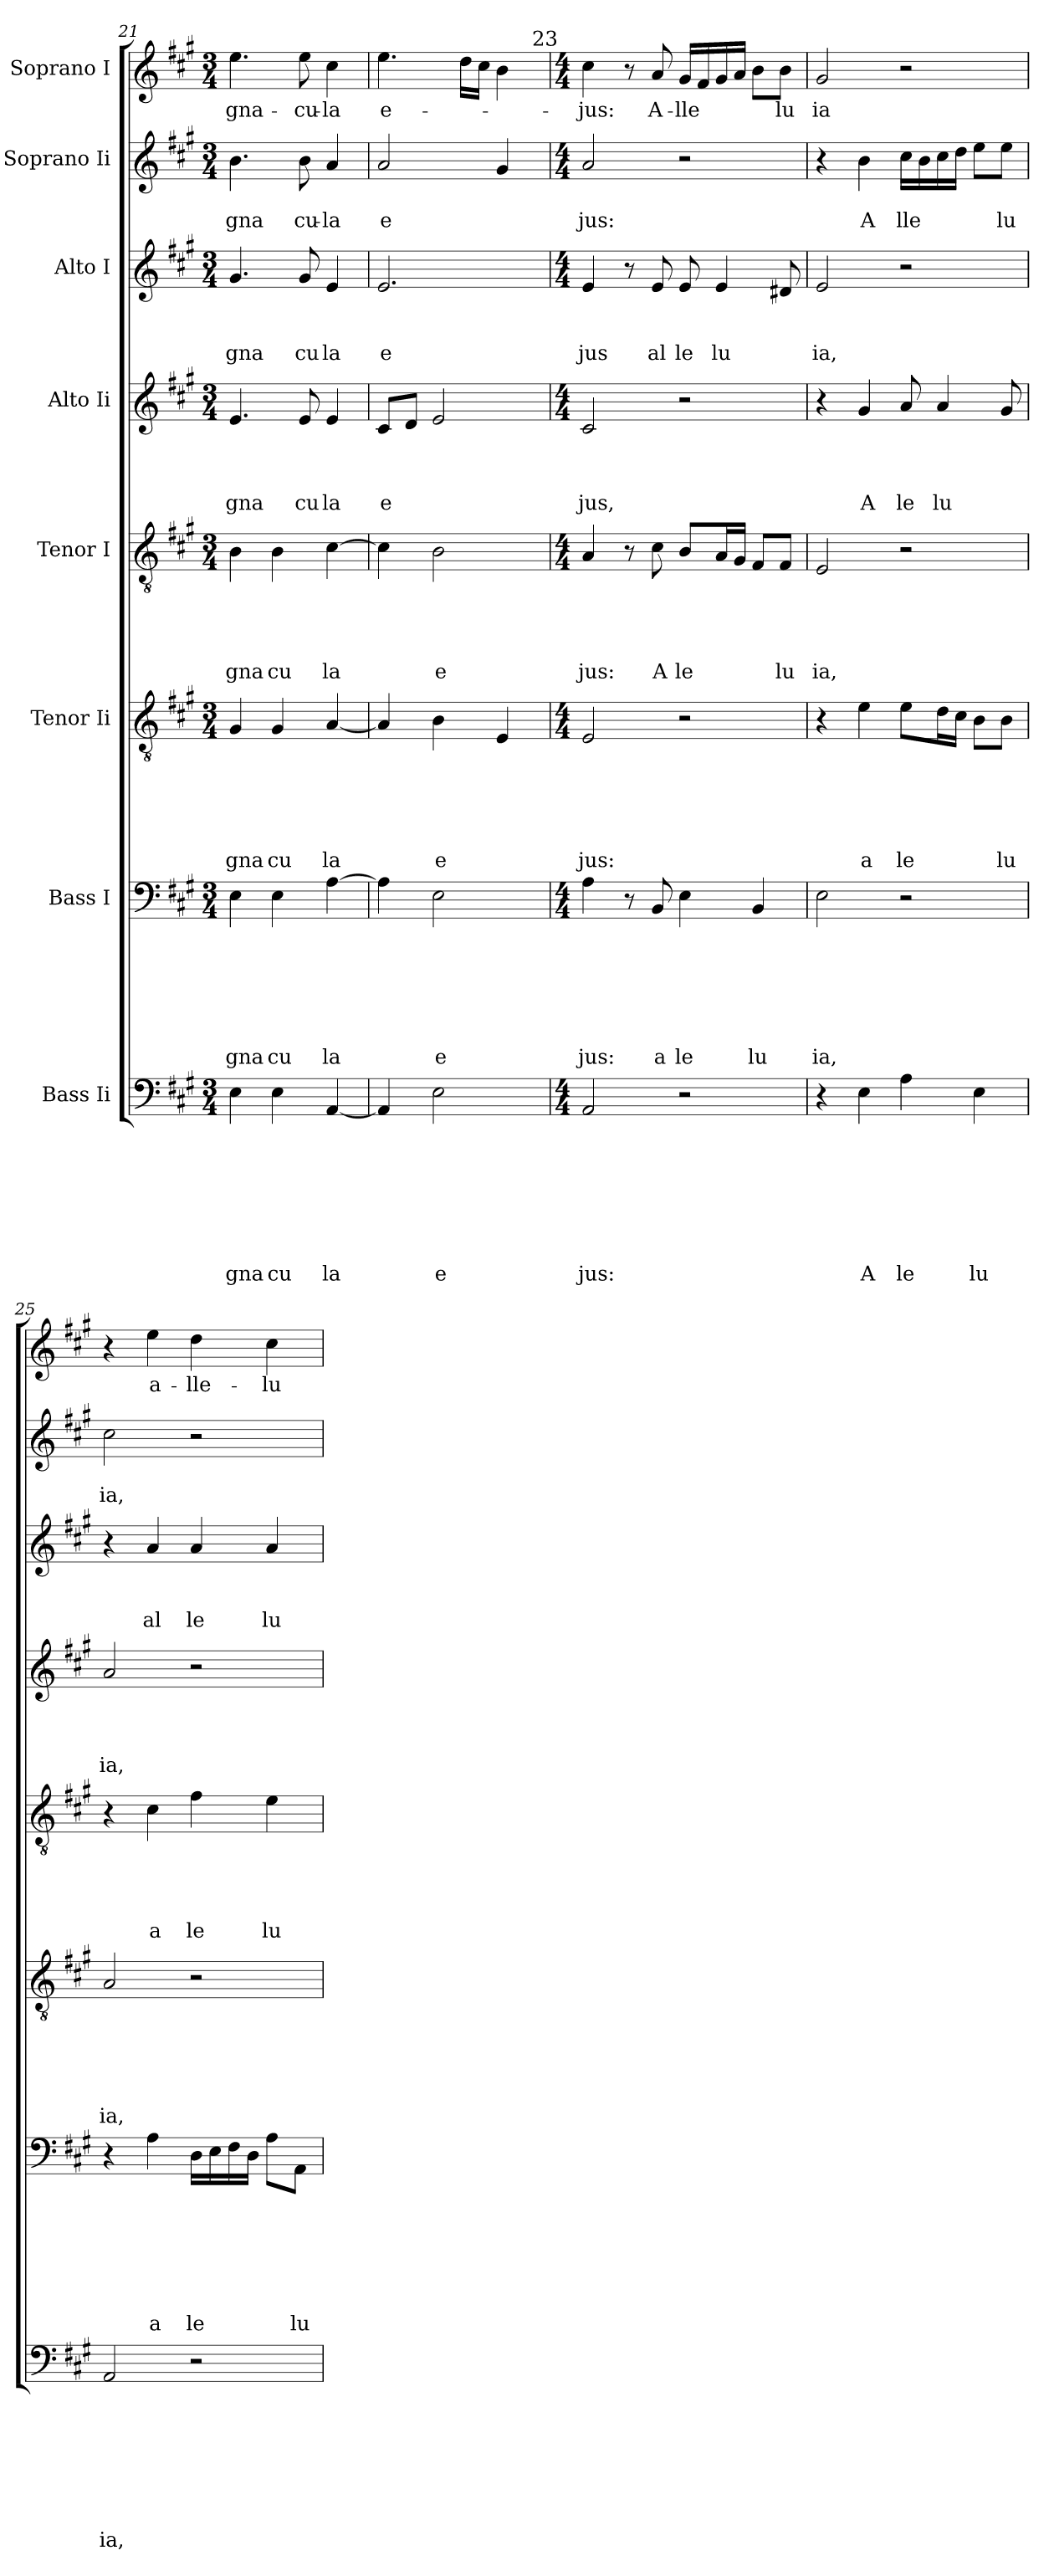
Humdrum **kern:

**kern	**text	**text	**text	**text	**text	**text	**text	**text	**kern	**text	**text	**text	**text	**text	**text	**text	**kern	**text	**text	**text	**text	**text	**text	**kern	**text	**text	**text	**text	**text	**kern	**text	**text	**text	**text	**kern	**text	**text	**text	**kern	**text	**text	**kern	**text
*part8	*part8	*part8	*part8	*part8	*part8	*part8	*part8	*part8	*part7	*part7	*part7	*part7	*part7	*part7	*part7	*part7	*part6	*part6	*part6	*part6	*part6	*part6	*part6	*part5	*part5	*part5	*part5	*part5	*part5	*part4	*part4	*part4	*part4	*part4	*part3	*part3	*part3	*part3	*part2	*part2	*part2	*part1	*part1
*staff8	*staff8	*staff8	*staff8	*staff8	*staff8	*staff8	*staff8	*staff8	*staff7	*staff7	*staff7	*staff7	*staff7	*staff7	*staff7	*staff7	*staff6	*staff6	*staff6	*staff6	*staff6	*staff6	*staff6	*staff5	*staff5	*staff5	*staff5	*staff5	*staff5	*staff4	*staff4	*staff4	*staff4	*staff4	*staff3	*staff3	*staff3	*staff3	*staff2	*staff2	*staff2	*staff1	*staff1
*I"Bass Ii	*	*	*	*	*	*	*	*	*I"Bass I	*	*	*	*	*	*	*	*I"Tenor Ii	*	*	*	*	*	*	*I"Tenor I	*	*	*	*	*	*I"Alto Ii	*	*	*	*	*I"Alto I	*	*	*	*I"Soprano Ii	*	*	*I"Soprano I	*
!!LO:LB:g=z
*clefF4	*	*	*	*	*	*	*	*	*clefF4	*	*	*	*	*	*	*	*clefGv2	*	*	*	*	*	*	*clefGv2	*	*	*	*	*	*clefG2	*	*	*	*	*clefG2	*	*	*	*clefG2	*	*	*clefG2	*
*k[f#c#g#]	*	*	*	*	*	*	*	*	*k[f#c#g#]	*	*	*	*	*	*	*	*k[f#c#g#]	*	*	*	*	*	*	*k[f#c#g#]	*	*	*	*	*	*k[f#c#g#]	*	*	*	*	*k[f#c#g#]	*	*	*	*k[f#c#g#]	*	*	*k[f#c#g#]	*
*A:	*	*	*	*	*	*	*	*	*A:	*	*	*	*	*	*	*	*A:	*	*	*	*	*	*	*A:	*	*	*	*	*	*A:	*	*	*	*	*A:	*	*	*	*A:	*	*	*A:	*
*M3/4	*	*	*	*	*	*	*	*	*M3/4	*	*	*	*	*	*	*	*M3/4	*	*	*	*	*	*	*M3/4	*	*	*	*	*	*M3/4	*	*	*	*	*M3/4	*	*	*	*M3/4	*	*	*M3/4	*
=21	=21	=21	=21	=21	=21	=21	=21	=21	=21	=21	=21	=21	=21	=21	=21	=21	=21	=21	=21	=21	=21	=21	=21	=21	=21	=21	=21	=21	=21	=21	=21	=21	=21	=21	=21	=21	=21	=21	=21	=21	=21	=21	=21
!	!	!	!	!	!	!	!	!LO:LY:b	!	!	!	!	!	!	!	!LO:LY:b	!	!	!	!	!	!	!LO:LY:b	!	!	!	!	!	!LO:LY:b	!	!	!	!	!LO:LY:b	!	!	!	!LO:LY:b	!	!	!LO:LY:b	!	!LO:LY:b
4E\	.	.	.	.	.	.	.	gna	4E\	.	.	.	.	.	.	gna	4G#/	.	.	.	.	.	gna	4B\	.	.	.	.	gna	4.e/	.	.	.	gna	4.g#/	.	.	gna	4.b\	.	-gna	4.ee\	-gna-
!	!	!	!	!	!	!	!	!LO:LY:b	!	!	!	!	!	!	!	!LO:LY:b	!	!	!	!	!	!	!LO:LY:b	!	!	!	!	!	!LO:LY:b	!	!	!	!	!	!	!	!	!	!	!	!	!	!
4E\	.	.	.	.	.	.	.	cu	4E\	.	.	.	.	.	.	cu	4G#/	.	.	.	.	.	cu	4B\	.	.	.	.	cu	.	.	.	.	.	.	.	.	.	.	.	.	.	.
!	!	!	!	!	!	!	!	!	!	!	!	!	!	!	!	!	!	!	!	!	!	!	!	!	!	!	!	!	!	!	!	!	!	!LO:LY:b	!	!	!	!LO:LY:b	!	!	!LO:LY:b	!	!LO:LY:b
.	.	.	.	.	.	.	.	.	.	.	.	.	.	.	.	.	.	.	.	.	.	.	.	.	.	.	.	.	.	8e/	.	.	.	cu	8g#/	.	.	cu	8b\	.	cu-	8ee\	-cu-
!	!	!	!	!	!	!	!	!LO:LY:b	!	!	!	!	!	!	!	!LO:LY:b	!	!	!	!	!	!	!LO:LY:b	!	!	!	!	!	!LO:LY:b	!	!	!	!	!LO:LY:b	!	!	!	!LO:LY:b	!	!	!LO:LY:b	!	!LO:LY:b
[<4AA/	.	.	.	.	.	.	.	la	[>4A\	.	.	.	.	.	.	la	[<4A/	.	.	.	.	.	la	[>4c#\	.	.	.	.	la	4e/	.	.	.	la	4e/	.	.	la	4a/	.	-la	4cc#\	-la
=22	=22	=22	=22	=22	=22	=22	=22	=22	=22	=22	=22	=22	=22	=22	=22	=22	=22	=22	=22	=22	=22	=22	=22	=22	=22	=22	=22	=22	=22	=22	=22	=22	=22	=22	=22	=22	=22	=22	=22	=22	=22	=22	=22
!	!	!	!	!	!	!	!	!	!	!	!	!	!	!	!	!	!	!	!	!	!	!	!	!	!	!	!	!	!	!	!	!	!	!LO:LY:b	!	!	!	!LO:LY:b	!	!	!LO:LY:b	!	!LO:LY:b
*	*	*	*	*	*	*	*	*	*	*	*	*	*	*	*	*	*	*	*	*	*	*	*	*	*	*	*	*	*	*	*	*	*	*	*	*	*	*	*	*	*	*^	*
4AA/]	.	.	.	.	.	.	.	.	4A\]	.	.	.	.	.	.	.	4A/]	.	.	.	.	.	.	4c#\]	.	.	.	.	.	8c#/L	.	.	.	e	2.e/	.	.	e	2a/	.	e	4.ee\	2ryy	e-
.	.	.	.	.	.	.	.	.	.	.	.	.	.	.	.	.	.	.	.	.	.	.	.	.	.	.	.	.	.	8d/J	.	.	.	.	.	.	.	.	.	.	.	.	.	.
!	!	!	!	!	!	!	!	!LO:LY:b	!	!	!	!	!	!	!	!LO:LY:b	!	!	!	!	!	!	!LO:LY:b	!	!	!	!	!	!LO:LY:b	!	!	!	!	!	!	!	!	!	!	!	!	!	!	!
2E\	.	.	.	.	.	.	.	e	2E\	.	.	.	.	.	.	e	4B\	.	.	.	.	.	e	2B\	.	.	.	.	e	2e/	.	.	.	.	.	.	.	.	.	.	.	.	.	.
.	.	.	.	.	.	.	.	.	.	.	.	.	.	.	.	.	.	.	.	.	.	.	.	.	.	.	.	.	.	.	.	.	.	.	.	.	.	.	.	.	.	16dd\LL	.	.
.	.	.	.	.	.	.	.	.	.	.	.	.	.	.	.	.	.	.	.	.	.	.	.	.	.	.	.	.	.	.	.	.	.	.	.	.	.	.	.	.	.	16cc#\JJ	.	.
.	.	.	.	.	.	.	.	.	.	.	.	.	.	.	.	.	4E/	.	.	.	.	.	.	.	.	.	.	.	.	.	.	.	.	.	.	.	.	.	4g#/	.	.	4b\	8.ryy	.
*	*	*	*	*	*	*	*	*	*	*	*	*	*	*	*	*	*	*	*	*	*	*	*	*	*	*	*	*	*	*	*	*	*	*	*	*	*	*	*	*	*	*MM46	*	*
!	!	!	!	!	!	!	!	!	!	!	!	!	!	!	!	!	!	!	!	!	!	!	!	!	!	!	!	!	!	!	!	!	!	!	!	!	!	!	!	!	!	!	!LO:TX:a:t=23	!
.	.	.	.	.	.	.	.	.	.	.	.	.	.	.	.	.	.	.	.	.	.	.	.	.	.	.	.	.	.	.	.	.	.	.	.	.	.	.	.	.	.	.	16ryy	.
*	*	*	*	*	*	*	*	*	*	*	*	*	*	*	*	*	*	*	*	*	*	*	*	*	*	*	*	*	*	*	*	*	*	*	*	*	*	*	*	*	*	*v	*v	*
=23	=23	=23	=23	=23	=23	=23	=23	=23	=23	=23	=23	=23	=23	=23	=23	=23	=23	=23	=23	=23	=23	=23	=23	=23	=23	=23	=23	=23	=23	=23	=23	=23	=23	=23	=23	=23	=23	=23	=23	=23	=23	=23	=23
*M4/4	*	*	*	*	*	*	*	*	*M4/4	*	*	*	*	*	*	*	*M4/4	*	*	*	*	*	*	*M4/4	*	*	*	*	*	*M4/4	*	*	*	*	*M4/4	*	*	*	*M4/4	*	*	*M4/4	*
*	*	*	*	*	*	*	*	*	*	*	*	*	*	*	*	*	*	*	*	*	*	*	*	*	*	*	*	*	*	*	*	*	*	*	*	*	*	*	*	*	*	*^	*
!	!	!	!	!	!	!	!	!LO:LY:b	!	!	!	!	!	!	!	!LO:LY:b	!	!	!	!	!	!	!LO:LY:b	!	!	!	!	!	!LO:LY:b	!	!	!	!	!LO:LY:b	!	!	!	!LO:LY:b	!	!	!LO:LY:b	!	!	!LO:LY:b
*	*	*	*	*	*	*	*	*	*	*	*	*	*	*	*	*	*	*	*	*	*	*	*	*	*	*	*	*	*	*	*	*	*	*	*	*	*	*	*	*	*	*v	*v	*
2AA/	.	.	.	.	.	.	.	jus:	4A\	.	.	.	.	.	.	jus:	2E/	.	.	.	.	.	jus:	4A/	.	.	.	.	jus:	2c#/	.	.	.	jus,	4e/	.	.	jus	2a/	.	jus:	4cc#\	-jus:
.	.	.	.	.	.	.	.	.	8r	.	.	.	.	.	.	.	.	.	.	.	.	.	.	8r	.	.	.	.	.	.	.	.	.	.	8r	.	.	.	.	.	.	8r	.
!	!	!	!	!	!	!	!	!	!	!	!	!	!	!	!	!LO:LY:b	!	!	!	!	!	!	!	!	!	!	!	!	!LO:LY:b	!	!	!	!	!	!	!	!	!LO:LY:b	!	!	!	!	!LO:LY:b
.	.	.	.	.	.	.	.	.	8BB/	.	.	.	.	.	.	a	.	.	.	.	.	.	.	8c#\	.	.	.	.	A	.	.	.	.	.	8e/	.	.	al	.	.	.	8a/	A-
!	!	!	!	!	!	!	!	!	!	!	!	!	!	!	!	!LO:LY:b	!	!	!	!	!	!	!	!	!	!	!	!	!LO:LY:b	!	!	!	!	!	!	!	!	!LO:LY:b	!	!	!	!	!LO:LY:b
2r	.	.	.	.	.	.	.	.	4E\	.	.	.	.	.	.	le	2r	.	.	.	.	.	.	8B/L	.	.	.	.	le	2r	.	.	.	.	8e/	.	.	le	2r	.	.	16g#/LL	-lle
.	.	.	.	.	.	.	.	.	.	.	.	.	.	.	.	.	.	.	.	.	.	.	.	.	.	.	.	.	.	.	.	.	.	.	.	.	.	.	.	.	.	16f#/	.
!	!	!	!	!	!	!	!	!	!	!	!	!	!	!	!	!	!	!	!	!	!	!	!	!	!	!	!	!	!	!	!	!	!	!	!	!	!	!LO:LY:b	!	!	!	!	!
.	.	.	.	.	.	.	.	.	.	.	.	.	.	.	.	.	.	.	.	.	.	.	.	16A/L	.	.	.	.	.	.	.	.	.	.	4e/	.	.	lu	.	.	.	16g#/	.
.	.	.	.	.	.	.	.	.	.	.	.	.	.	.	.	.	.	.	.	.	.	.	.	16G#/JJ	.	.	.	.	.	.	.	.	.	.	.	.	.	.	.	.	.	16a/JJ	.
!	!	!	!	!	!	!	!	!	!	!	!	!	!	!	!	!LO:LY:b	!	!	!	!	!	!	!	!	!	!	!	!	!	!	!	!	!	!	!	!	!	!	!	!	!	!	!
.	.	.	.	.	.	.	.	.	4BB/	.	.	.	.	.	.	lu	.	.	.	.	.	.	.	8F#/L	.	.	.	.	.	.	.	.	.	.	.	.	.	.	.	.	.	8b\L	.
!	!	!	!	!	!	!	!	!	!	!	!	!	!	!	!	!	!	!	!	!	!	!	!	!	!	!	!	!	!LO:LY:b	!	!	!	!	!	!	!	!	!	!	!	!	!	!LO:LY:b
.	.	.	.	.	.	.	.	.	.	.	.	.	.	.	.	.	.	.	.	.	.	.	.	8F#/J	.	.	.	.	lu	.	.	.	.	.	8d#X/	.	.	.	.	.	.	8b\J	lu
=24	=24	=24	=24	=24	=24	=24	=24	=24	=24	=24	=24	=24	=24	=24	=24	=24	=24	=24	=24	=24	=24	=24	=24	=24	=24	=24	=24	=24	=24	=24	=24	=24	=24	=24	=24	=24	=24	=24	=24	=24	=24	=24	=24
!	!	!	!	!	!	!	!	!	!	!	!	!	!	!	!	!LO:LY:b	!	!	!	!	!	!	!	!	!	!	!	!	!LO:LY:b	!	!	!	!	!	!	!	!	!LO:LY:b	!	!	!	!	!LO:LY:b
4r	.	.	.	.	.	.	.	.	2E\	.	.	.	.	.	.	ia,	4r	.	.	.	.	.	.	2E/	.	.	.	.	ia,	4r	.	.	.	.	2e/	.	.	ia,	4r	.	.	2g#/	ia
!	!	!	!	!	!	!	!	!LO:LY:b	!	!	!	!	!	!	!	!	!	!	!	!	!	!	!LO:LY:b	!	!	!	!	!	!	!	!	!	!	!LO:LY:b	!	!	!	!	!	!	!LO:LY:b	!	!
4E\	.	.	.	.	.	.	.	A	.	.	.	.	.	.	.	.	4e\	.	.	.	.	.	a	.	.	.	.	.	.	4g#/	.	.	.	A	.	.	.	.	4b\	.	A	.	.
!	!	!	!	!	!	!	!	!LO:LY:b	!	!	!	!	!	!	!	!	!	!	!	!	!	!	!LO:LY:b	!	!	!	!	!	!	!	!	!	!	!LO:LY:b	!	!	!	!	!	!	!LO:LY:b	!	!
4A\	.	.	.	.	.	.	.	le	2r	.	.	.	.	.	.	.	8e\L	.	.	.	.	.	le	2r	.	.	.	.	.	8a/	.	.	.	le	2r	.	.	.	16cc#\LL	.	lle	2r	.
.	.	.	.	.	.	.	.	.	.	.	.	.	.	.	.	.	.	.	.	.	.	.	.	.	.	.	.	.	.	.	.	.	.	.	.	.	.	.	16b\	.	.	.	.
!	!	!	!	!	!	!	!	!	!	!	!	!	!	!	!	!	!	!	!	!	!	!	!	!	!	!	!	!	!	!	!	!	!	!LO:LY:b	!	!	!	!	!	!	!	!	!
.	.	.	.	.	.	.	.	.	.	.	.	.	.	.	.	.	16d\L	.	.	.	.	.	.	.	.	.	.	.	.	4a/	.	.	.	lu	.	.	.	.	16cc#\	.	.	.	.
.	.	.	.	.	.	.	.	.	.	.	.	.	.	.	.	.	16c#\JJ	.	.	.	.	.	.	.	.	.	.	.	.	.	.	.	.	.	.	.	.	.	16dd\JJ	.	.	.	.
!	!	!	!	!	!	!	!	!LO:LY:b	!	!	!	!	!	!	!	!	!	!	!	!	!	!	!	!	!	!	!	!	!	!	!	!	!	!	!	!	!	!	!	!	!	!	!
4E\	.	.	.	.	.	.	.	lu	.	.	.	.	.	.	.	.	8B\L	.	.	.	.	.	.	.	.	.	.	.	.	.	.	.	.	.	.	.	.	.	8ee\L	.	.	.	.
!	!	!	!	!	!	!	!	!	!	!	!	!	!	!	!	!	!	!	!	!	!	!	!LO:LY:b	!	!	!	!	!	!	!	!	!	!	!	!	!	!	!	!	!	!LO:LY:b	!	!
.	.	.	.	.	.	.	.	.	.	.	.	.	.	.	.	.	8B\J	.	.	.	.	.	lu	.	.	.	.	.	.	8g#/	.	.	.	.	.	.	.	.	8ee\J	.	lu	.	.
=25	=25	=25	=25	=25	=25	=25	=25	=25	=25	=25	=25	=25	=25	=25	=25	=25	=25	=25	=25	=25	=25	=25	=25	=25	=25	=25	=25	=25	=25	=25	=25	=25	=25	=25	=25	=25	=25	=25	=25	=25	=25	=25	=25
!	!	!	!	!	!	!	!	!LO:LY:b	!	!	!	!	!	!	!	!	!	!	!	!	!	!	!LO:LY:b	!	!	!	!	!	!	!	!	!	!	!LO:LY:b	!	!	!	!	!	!	!LO:LY:b	!	!
2AA/	.	.	.	.	.	.	.	ia,	4r	.	.	.	.	.	.	.	2A/	.	.	.	.	.	ia,	4r	.	.	.	.	.	2a/	.	.	.	ia,	4r	.	.	.	2cc#\	.	ia,	4r	.
!	!	!	!	!	!	!	!	!	!	!	!	!	!	!	!	!LO:LY:b	!	!	!	!	!	!	!	!	!	!	!	!	!LO:LY:b	!	!	!	!	!	!	!	!	!LO:LY:b	!	!	!	!	!LO:LY:b
.	.	.	.	.	.	.	.	.	4A\	.	.	.	.	.	.	a	.	.	.	.	.	.	.	4c#\	.	.	.	.	a	.	.	.	.	.	4a/	.	.	al	.	.	.	4ee\	a-
!	!	!	!	!	!	!	!	!	!	!	!	!	!	!	!	!LO:LY:b	!	!	!	!	!	!	!	!	!	!	!	!	!LO:LY:b	!	!	!	!	!	!	!	!	!LO:LY:b	!	!	!	!	!LO:LY:b
2r	.	.	.	.	.	.	.	.	16D\LL	.	.	.	.	.	.	le	2r	.	.	.	.	.	.	4f#\	.	.	.	.	le	2r	.	.	.	.	4a/	.	.	le	2r	.	.	4dd\	-lle-
.	.	.	.	.	.	.	.	.	16E\	.	.	.	.	.	.	.	.	.	.	.	.	.	.	.	.	.	.	.	.	.	.	.	.	.	.	.	.	.	.	.	.	.	.
.	.	.	.	.	.	.	.	.	16F#\	.	.	.	.	.	.	.	.	.	.	.	.	.	.	.	.	.	.	.	.	.	.	.	.	.	.	.	.	.	.	.	.	.	.
.	.	.	.	.	.	.	.	.	16D\JJ	.	.	.	.	.	.	.	.	.	.	.	.	.	.	.	.	.	.	.	.	.	.	.	.	.	.	.	.	.	.	.	.	.	.
!	!	!	!	!	!	!	!	!	!	!	!	!	!	!	!	!	!	!	!	!	!	!	!	!	!	!	!	!	!LO:LY:b	!	!	!	!	!	!	!	!	!LO:LY:b	!	!	!	!	!LO:LY:b
.	.	.	.	.	.	.	.	.	8A\L	.	.	.	.	.	.	.	.	.	.	.	.	.	.	4e\	.	.	.	.	lu	.	.	.	.	.	4a/	.	.	lu	.	.	.	4cc#\	-lu-
!	!	!	!	!	!	!	!	!	!	!	!	!	!	!	!	!LO:LY:b	!	!	!	!	!	!	!	!	!	!	!	!	!	!	!	!	!	!	!	!	!	!	!	!	!	!	!
.	.	.	.	.	.	.	.	.	8AA\J	.	.	.	.	.	.	lu	.	.	.	.	.	.	.	.	.	.	.	.	.	.	.	.	.	.	.	.	.	.	.	.	.	.	.
=	=	=	=	=	=	=	=	=	=	=	=	=	=	=	=	=	=	=	=	=	=	=	=	=	=	=	=	=	=	=	=	=	=	=	=	=	=	=	=	=	=	=	=
*-	*-	*-	*-	*-	*-	*-	*-	*-	*-	*-	*-	*-	*-	*-	*-	*-	*-	*-	*-	*-	*-	*-	*-	*-	*-	*-	*-	*-	*-	*-	*-	*-	*-	*-	*-	*-	*-	*-	*-	*-	*-	*-	*-
